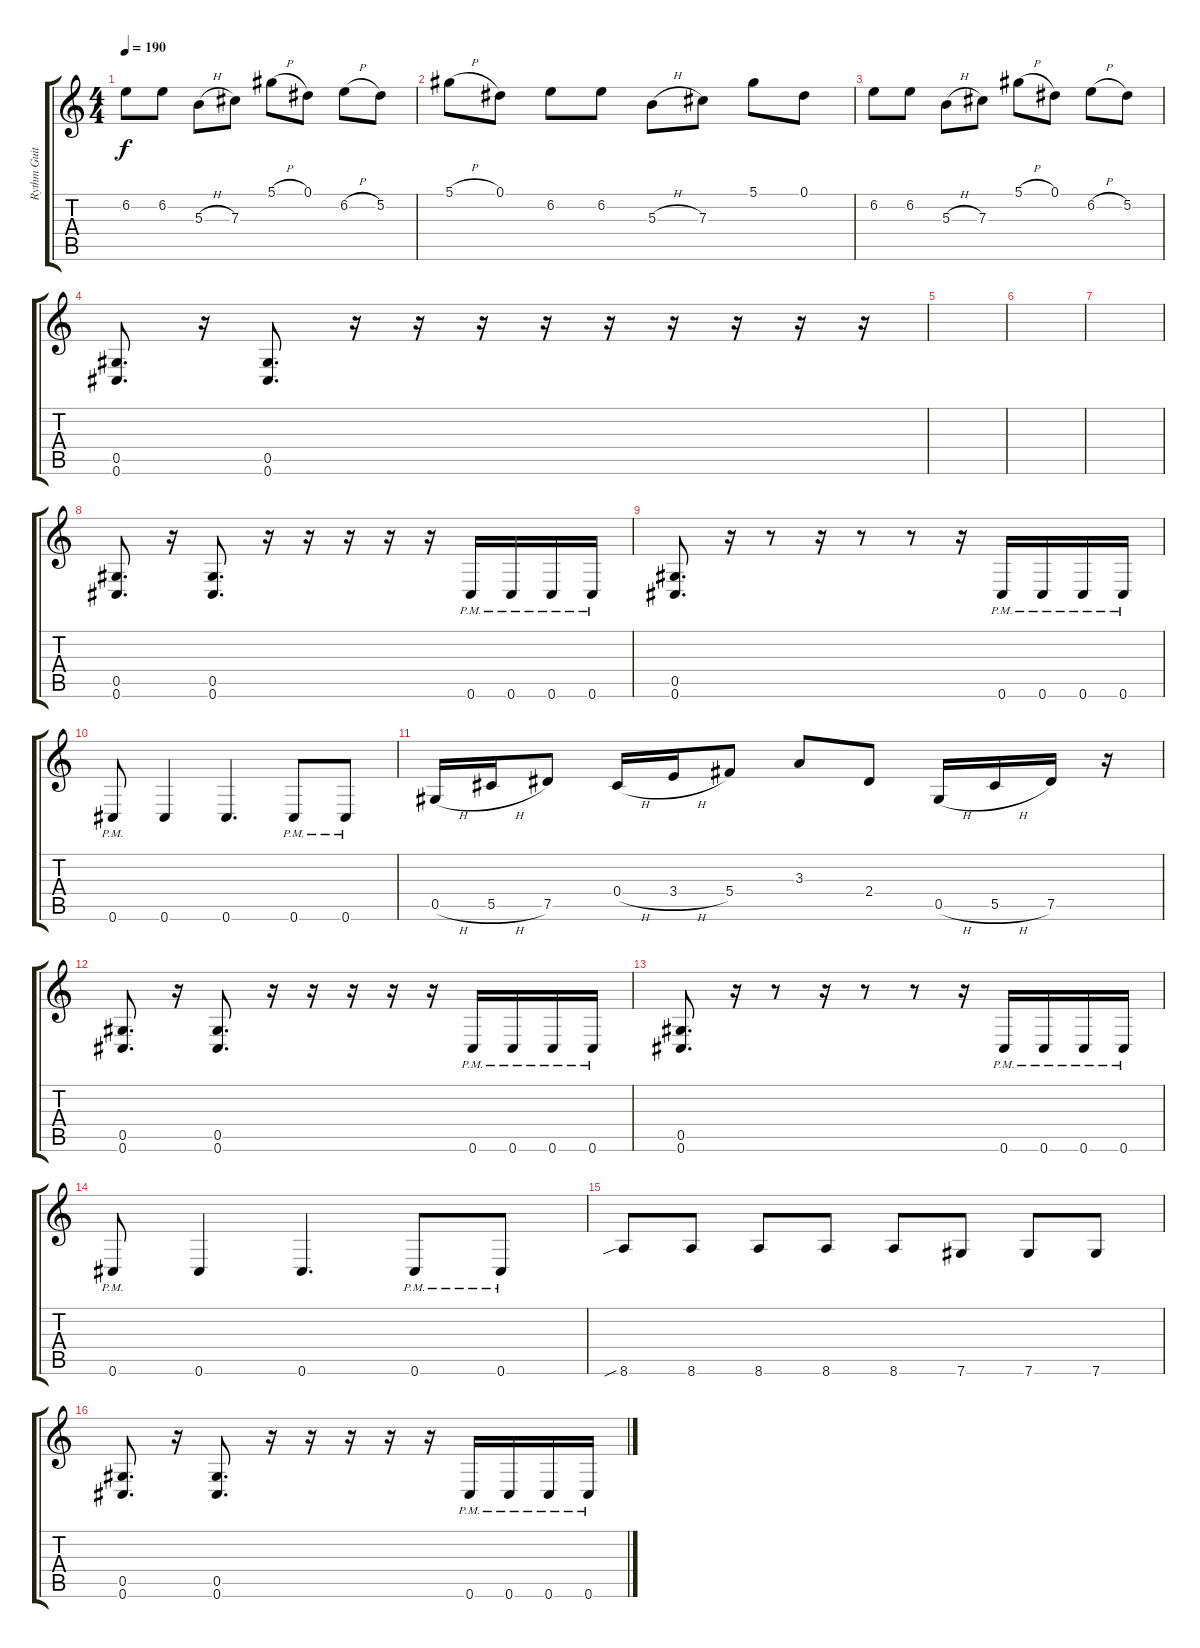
\track ("Rythm Guitar" "Rythm Guit") {instrument distortionguitar}
\staff {score tabs}
\tuning (Eb4 Bb3 Gb3 Db3 Ab2 Db2) {hide}
\ts (4 4)
\tempo 190
\clef g2
\ks c
6.2.8{dy f} 6.2.8 5.3{h}.8 7.3.8 5.1{h}.8 0.1.8 6.2{h}.8 5.2.8 |
5.1{h}.8 0.1.8 6.2.8 6.2.8 5.3{h}.8 7.3.8 5.1.8 0.1.8 |
6.2.8 6.2.8 5.3{h}.8 7.3.8 5.1{h}.8 0.1.8 6.2{h}.8 5.2.8 |
(0.5 0.6).8{d} r.16 (0.5 0.6).8{d} r.16 r.16 r.16 r.16 r.16 r.16 r.16 r.16 r.16 |
|
|
|
(0.5 0.6).8{d} r.16 (0.5 0.6).8{d} r.16 r.16 r.16 r.16 r.16 0.6{pm}.16 0.6{pm}.16 0.6{pm}.16 0.6{pm}.16 |
(0.5 0.6).8{d} r.16 r.8 r.16 r.8 r.8 r.16 0.6{pm}.16 0.6{pm}.16 0.6{pm}.16 0.6{pm}.16 |
0.6{pm}.8 0.6.4 0.6.4{d} 0.6{pm}.8 0.6{pm}.8 |
0.5{h}.16 5.5{h}.16 7.5.8 0.4{h}.16 3.4{h}.16 5.4.8 3.3.8 2.4.8 0.5{h}.16 5.5{h}.16 7.5.16 r.16 |
(0.5 0.6).8{d} r.16 (0.5 0.6).8{d} r.16 r.16 r.16 r.16 r.16 0.6{pm}.16 0.6{pm}.16 0.6{pm}.16 0.6{pm}.16 |
(0.5 0.6).8{d} r.16 r.8 r.16 r.8 r.8 r.16 0.6{pm}.16 0.6{pm}.16 0.6{pm}.16 0.6{pm}.16 |
0.6{pm}.8 0.6.4 0.6.4{d} 0.6{pm}.8 0.6{pm}.8 |
8.6{sib}.8 8.6.8 8.6.8 8.6.8 8.6.8 7.6.8 7.6.8 7.6.8 |
(0.5 0.6).8{d} r.16 (0.5 0.6).8{d} r.16 r.16 r.16 r.16 r.16 0.6{pm}.16 0.6{pm}.16 0.6{pm}.16 0.6{pm}.16
